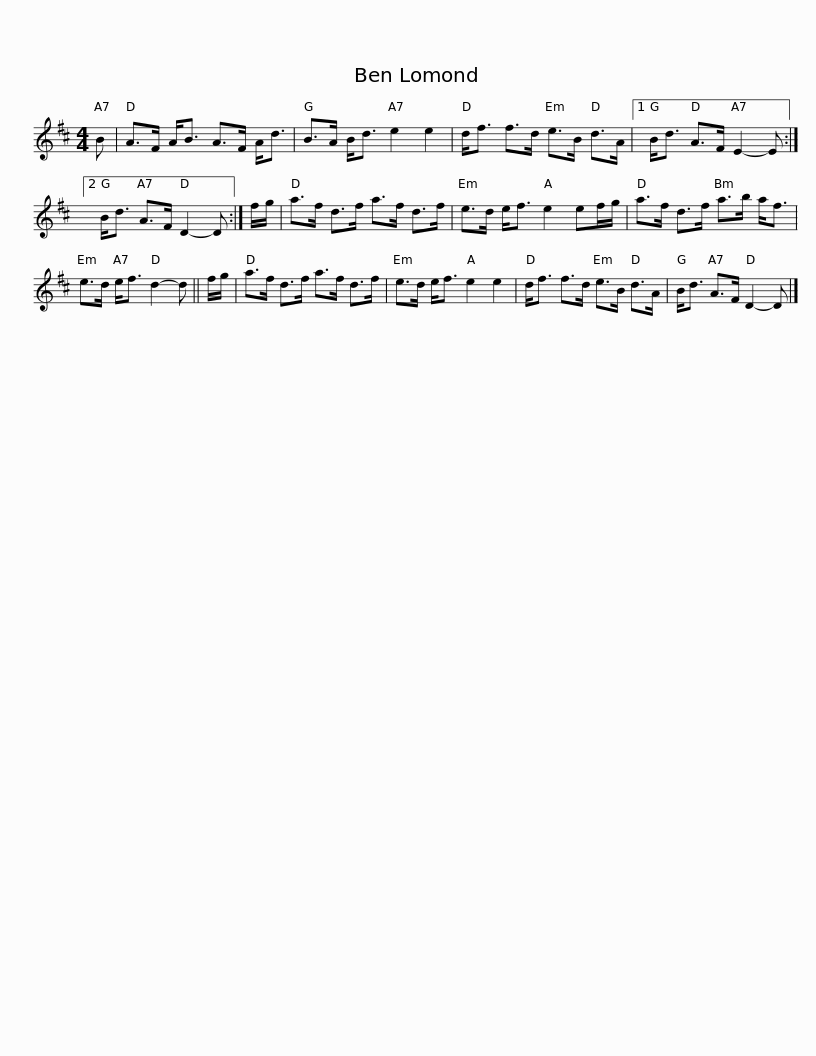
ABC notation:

X:1
L:1/8
M:4/4
I:linebreak $
K:D
V:1 treble
V:1
 B | A>F A<B A>F A<d | B>A B<d e2 e2 | d<f f>d e>B d>A |1 B<d A>F E2- E :|2 %5
 B<d A>F D2- D :|$ f/g/ | a>f d>f a>f d>f | e>d e<f e2 ef/g/ | a>f d>f a>b a<f | %10
 e>d e<f d2- d || f/g/ |$ a>f d>f a>f d>f | e>d e<f e2 e2 | d<f f>d e>B d>A | %15
 B<d A>F D2- D |] %16
